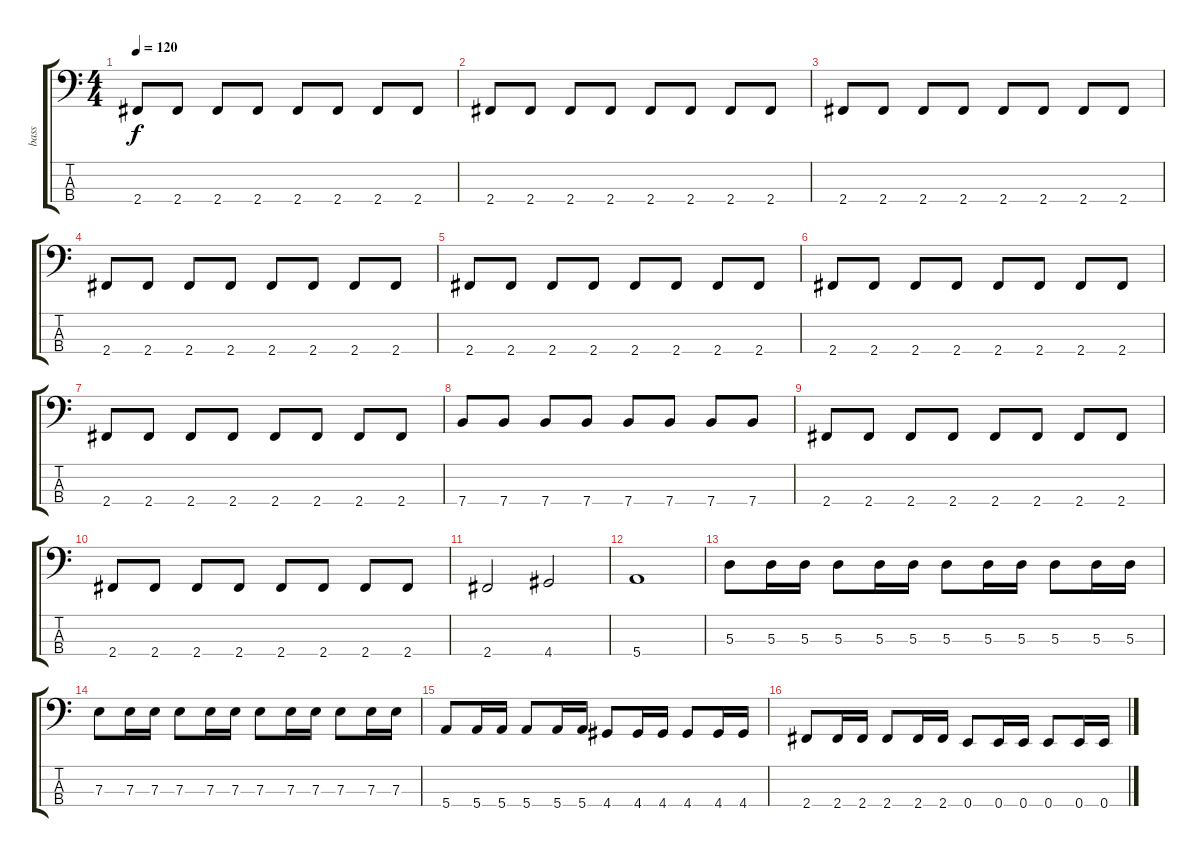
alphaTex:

\track ("bass" "bass") {instrument electricbassfinger}
\staff {score tabs}
\tuning (G2 D2 A1 E1) {hide}
\ts (4 4)
\tempo 120
\clef f4
\ks c
2.4.8{dy f} 2.4.8 2.4.8 2.4.8 2.4.8 2.4.8 2.4.8 2.4.8 |
2.4.8 2.4.8 2.4.8 2.4.8 2.4.8 2.4.8 2.4.8 2.4.8 |
2.4.8 2.4.8 2.4.8 2.4.8 2.4.8 2.4.8 2.4.8 2.4.8 |
2.4.8 2.4.8 2.4.8 2.4.8 2.4.8 2.4.8 2.4.8 2.4.8 |
2.4.8 2.4.8 2.4.8 2.4.8 2.4.8 2.4.8 2.4.8 2.4.8 |
2.4.8 2.4.8 2.4.8 2.4.8 2.4.8 2.4.8 2.4.8 2.4.8 |
2.4.8 2.4.8 2.4.8 2.4.8 2.4.8 2.4.8 2.4.8 2.4.8 |
7.4.8 7.4.8 7.4.8 7.4.8 7.4.8 7.4.8 7.4.8 7.4.8 |
2.4.8 2.4.8 2.4.8 2.4.8 2.4.8 2.4.8 2.4.8 2.4.8 |
2.4.8 2.4.8 2.4.8 2.4.8 2.4.8 2.4.8 2.4.8 2.4.8 |
2.4.2 4.4.2 |
5.4.1 |
5.3.8 5.3.16 5.3.16 5.3.8 5.3.16 5.3.16 5.3.8 5.3.16 5.3.16 5.3.8 5.3.16 5.3.16 |
7.3.8 7.3.16 7.3.16 7.3.8 7.3.16 7.3.16 7.3.8 7.3.16 7.3.16 7.3.8 7.3.16 7.3.16 |
5.4.8 5.4.16 5.4.16 5.4.8 5.4.16 5.4.16 4.4.8 4.4.16 4.4.16 4.4.8 4.4.16 4.4.16 |
2.4.8 2.4.16 2.4.16 2.4.8 2.4.16 2.4.16 0.4.8 0.4.16 0.4.16 0.4.8 0.4.16 0.4.16
